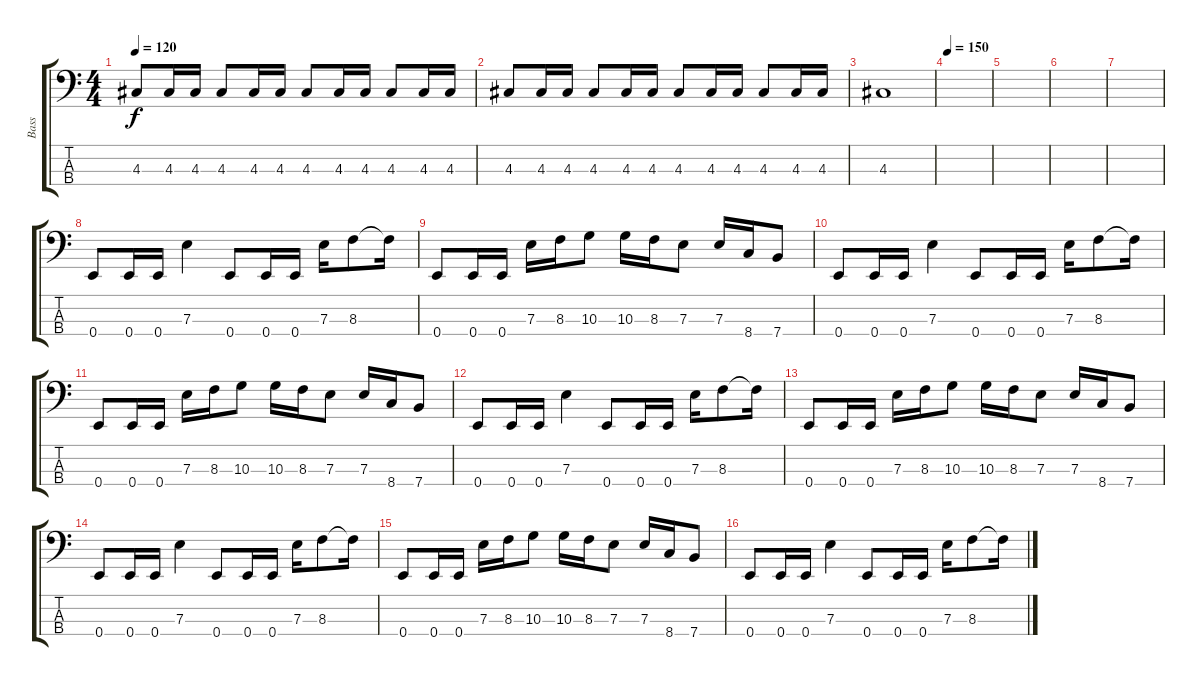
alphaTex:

\track ("Bass" "Bass") {instrument electricbasspick}
\staff {score tabs}
\tuning (G2 D2 A1 E1) {hide}
\ts (4 4)
\tempo 120
\clef f4
\ks c
4.3.8{dy f} 4.3.16 4.3.16 4.3.8 4.3.16 4.3.16 4.3.8 4.3.16 4.3.16 4.3.8 4.3.16 4.3.16 |
4.3.8 4.3.16 4.3.16 4.3.8 4.3.16 4.3.16 4.3.8 4.3.16 4.3.16 4.3.8 4.3.16 4.3.16 |
4.3.1 |
\tempo 150
|
|
|
|
0.4.8{instrument electricbasspick} 0.4.16 0.4.16 7.3.4 0.4.8 0.4.16 0.4.16 7.3.16 8.3.8 8.3{t}.16 |
0.4.8 0.4.16 0.4.16 7.3.16 8.3.16 10.3.8 10.3.16 8.3.16 7.3.8 7.3.16 8.4.16 7.4.8 |
0.4.8{instrument electricbasspick} 0.4.16 0.4.16 7.3.4 0.4.8 0.4.16 0.4.16 7.3.16 8.3.8 8.3{t}.16 |
0.4.8 0.4.16 0.4.16 7.3.16 8.3.16 10.3.8 10.3.16 8.3.16 7.3.8 7.3.16 8.4.16 7.4.8 |
0.4.8{instrument electricbasspick} 0.4.16 0.4.16 7.3.4 0.4.8 0.4.16 0.4.16 7.3.16 8.3.8 8.3{t}.16 |
0.4.8 0.4.16 0.4.16 7.3.16 8.3.16 10.3.8 10.3.16 8.3.16 7.3.8 7.3.16 8.4.16 7.4.8 |
0.4.8{instrument electricbasspick} 0.4.16 0.4.16 7.3.4 0.4.8 0.4.16 0.4.16 7.3.16 8.3.8 8.3{t}.16 |
0.4.8 0.4.16 0.4.16 7.3.16 8.3.16 10.3.8 10.3.16 8.3.16 7.3.8 7.3.16 8.4.16 7.4.8 |
0.4.8{instrument electricbasspick} 0.4.16 0.4.16 7.3.4 0.4.8 0.4.16 0.4.16 7.3.16 8.3.8 8.3{t}.16
